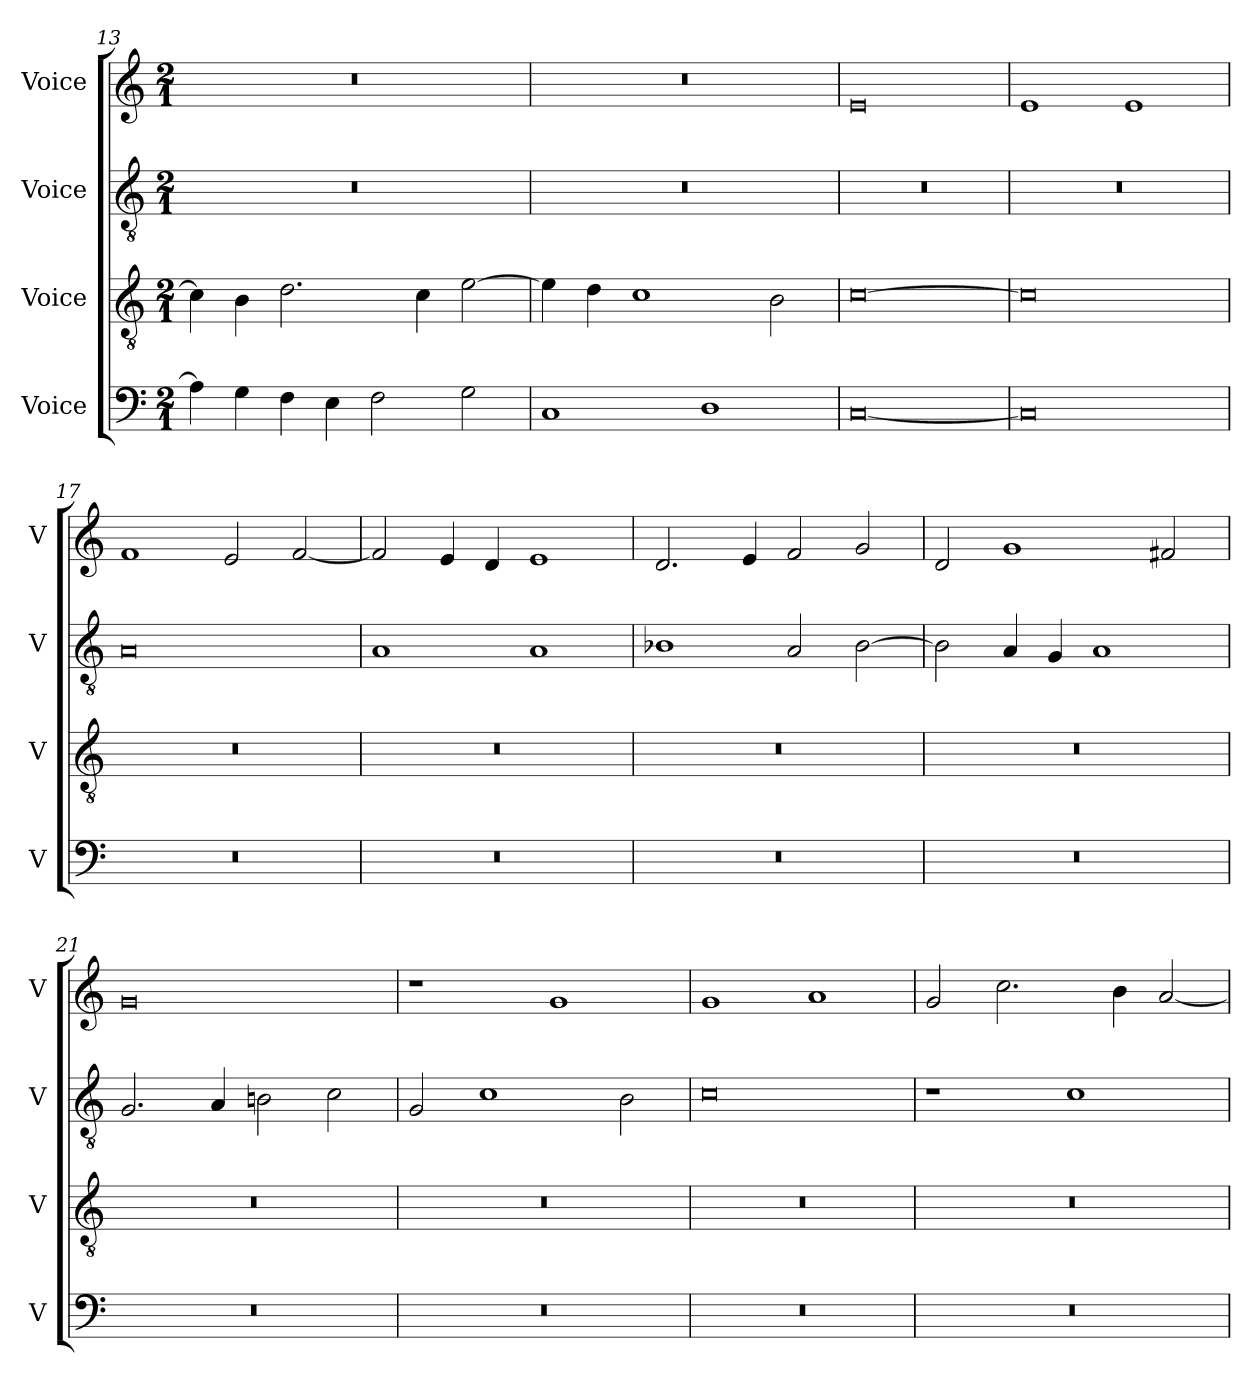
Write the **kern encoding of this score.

**kern	**kern	**kern	**kern
*part4	*part3	*part2	*part1
*staff4	*staff3	*staff2	*staff1
*I"Voice	*I"Voice	*I"Voice	*I"Voice
*I'V	*I'V	*I'V	*I'V
!!LO:PB:g=z
*clefF4	*clefGv2	*clefGv2	*clefG2
*k[]	*k[]	*k[]	*k[]
*M2/1	*M2/1	*M2/1	*M2/1
=13	=13	=13	=13
4A\]	4c\]	0r	0r
4G\	4B\	.	.
4F\	2.d\	.	.
4E\	.	.	.
2F\	.	.	.
.	4c\	.	.
2G\	[2e\	.	.
=14	=14	=14	=14
1C	4e\]	0r	0r
.	4d\	.	.
.	1c	.	.
1D	.	.	.
.	2B\	.	.
=15	=15	=15	=15
[0C	[0c	0r	0e
=16	=16	=16	=16
0C]	0c]	0r	1e
.	.	.	1e
!!LO:LB:g=z
=17	=17	=17	=17
0r	0r	0A	1f
.	.	.	2e/
.	.	.	[2f/
=18	=18	=18	=18
0r	0r	1A	2f/]
.	.	.	4e/
.	.	.	4d/
.	.	1A	1e
=19	=19	=19	=19
0r	0r	1B-X	2.d/
.	.	.	4e/
.	.	2A/	2f/
.	.	[2B-\	2g/
=20	=20	=20	=20
0r	0r	2B-\]	2d/
.	.	4A/	1g
.	.	4G/	.
.	.	1A	.
.	.	.	2f#X/
!!LO:LB:g=z
=21	=21	=21	=21
0r	0r	2.G/	0g
.	.	4A/	.
.	.	2Bn\	.
.	.	2c\	.
=22	=22	=22	=22
0r	0r	2G/	1r
.	.	1c	.
.	.	.	1g
.	.	2B\	.
=23	=23	=23	=23
0r	0r	0c	1g
.	.	.	1a
=24	=24	=24	=24
0r	0r	1r	2g/
.	.	.	2.cc\
.	.	1c	.
.	.	.	4b\
.	.	.	[2a/
=	=	=	=
*-	*-	*-	*-
